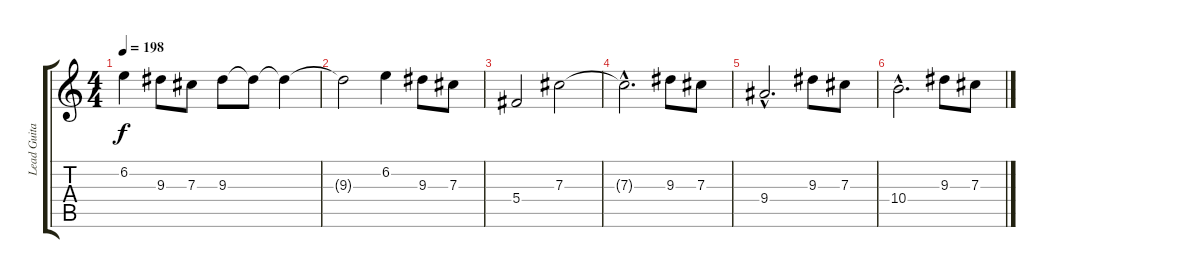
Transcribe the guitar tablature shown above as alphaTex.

\track ("Lead Guitar II" "Lead Guita") {instrument distortionguitar}
\staff {score tabs}
\tuning (Eb4 Bb3 Gb3 Db3 Ab2 Eb2) {hide}
\ts (4 4)
\tempo 198
\clef g2
\ks c
6.2.4{dy f} 9.3.8 7.3.8 9.3.8 9.3{t}.8 9.3{t}.4 |
9.3{t}.2 6.2.4 9.3.8 7.3.8 |
5.4.2{volume 4} 7.3.2 |
7.3{hac t}.2{d} 9.3.8 7.3.8 |
9.4{hac}.2{d volume 0} 9.3.8 7.3.8 |
10.4{hac}.2{d} 9.3.8 7.3.8
